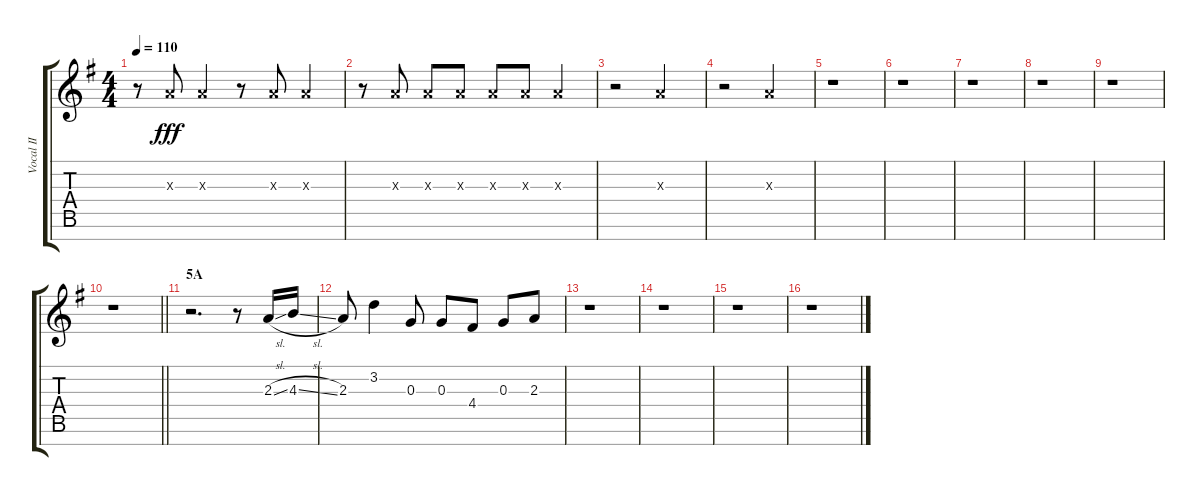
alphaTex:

\track ("Vocal II" "Vocal II") {instrument voiceoohs}
\staff {score tabs}
\tuning (E5 B4 G4 D4 A3 E3 B2) {hide}
\ts (4 4)
\tempo 110
\clef g2
\ks g
r.8{dy f} 2.3{x}.8{dy fff} 2.3{x}.4 r.8 2.3{x}.8 2.3{x}.4 |
r.8 2.3{x}.8 2.3{x}.8 2.3{x}.8 2.3{x}.8 2.3{x}.8 2.3{x}.4 |
r.2 2.3{x}.2 |
r.2 2.3{x}.2 |
r.1 |
r.1 |
r.1 |
r.1 |
r.1 |
\barLineRight lightlight
r.1 |
\section ("" "5A")
r.2{d} r.8 2.3{sl}.16 4.3{sl}.16 |
2.3.8 3.2.4 0.3.8 0.3.8 4.4.8 0.3.8 2.3.8 |
r.1 |
r.1 |
r.1 |
r.1
